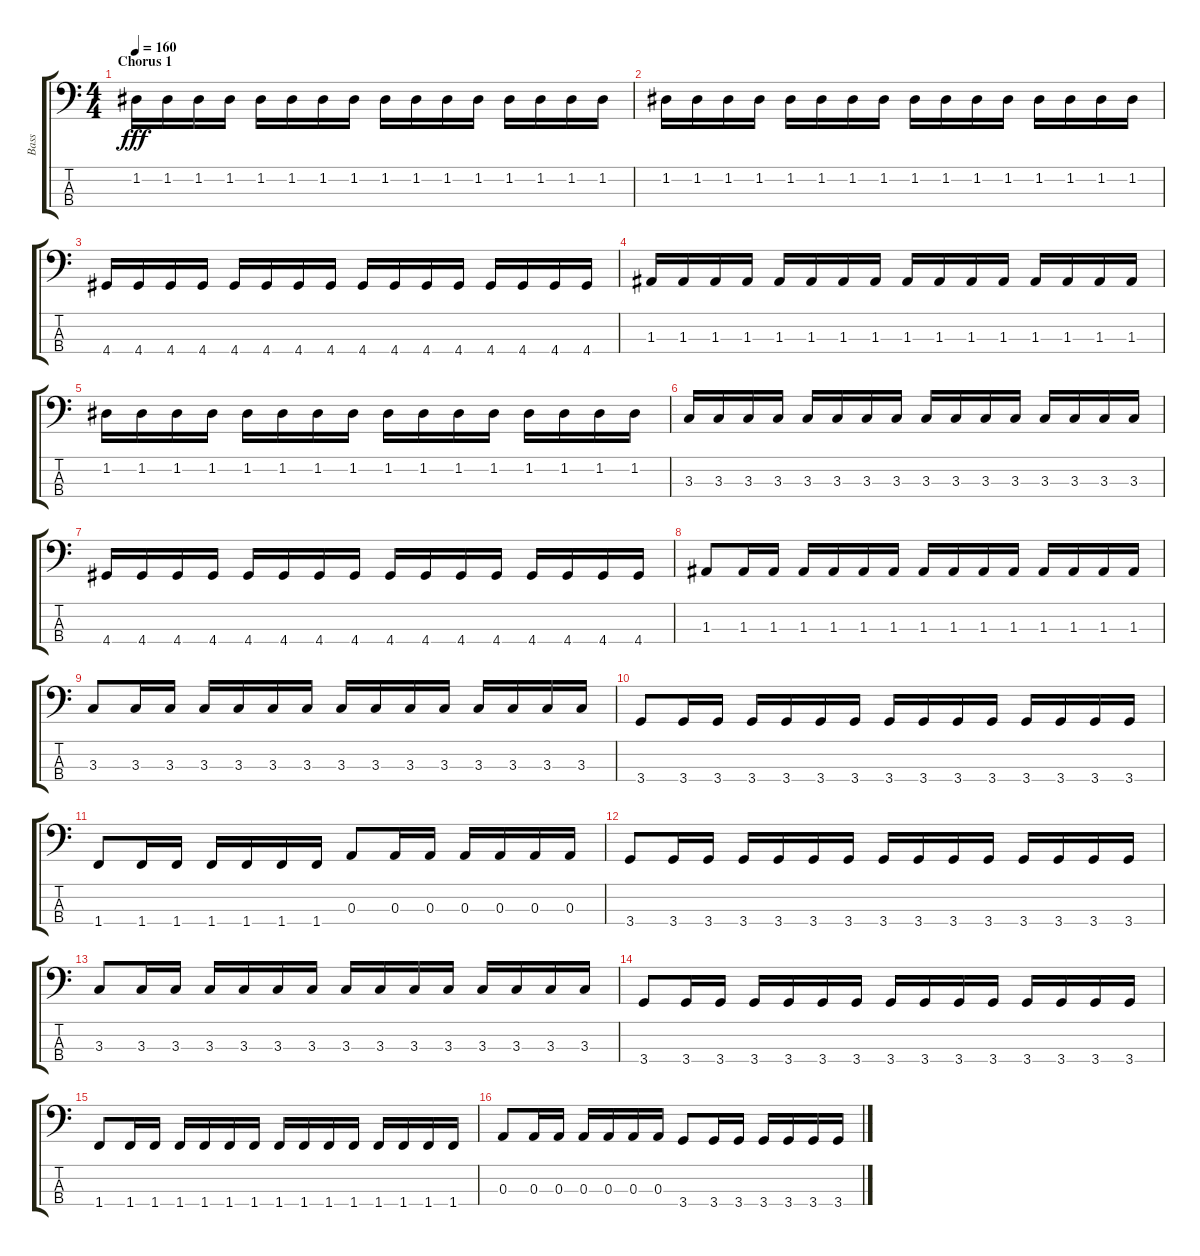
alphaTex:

\track ("Bass" "Bass") {instrument electricbassfinger}
\staff {score tabs}
\tuning (G2 D2 A1 E1) {hide}
\ts (4 4)
\section ("" "Chorus 1")
\tempo 160
\clef f4
\ks c
1.2.16{dy fff} 1.2.16 1.2.16 1.2.16 1.2.16 1.2.16 1.2.16 1.2.16 1.2.16 1.2.16 1.2.16 1.2.16 1.2.16 1.2.16 1.2.16 1.2.16 |
1.2.16 1.2.16 1.2.16 1.2.16 1.2.16 1.2.16 1.2.16 1.2.16 1.2.16 1.2.16 1.2.16 1.2.16 1.2.16 1.2.16 1.2.16 1.2.16 |
4.4.16 4.4.16 4.4.16 4.4.16 4.4.16 4.4.16 4.4.16 4.4.16 4.4.16 4.4.16 4.4.16 4.4.16 4.4.16 4.4.16 4.4.16 4.4.16 |
1.3.16 1.3.16 1.3.16 1.3.16 1.3.16 1.3.16 1.3.16 1.3.16 1.3.16 1.3.16 1.3.16 1.3.16 1.3.16 1.3.16 1.3.16 1.3.16 |
1.2.16 1.2.16 1.2.16 1.2.16 1.2.16 1.2.16 1.2.16 1.2.16 1.2.16 1.2.16 1.2.16 1.2.16 1.2.16 1.2.16 1.2.16 1.2.16 |
3.3.16 3.3.16 3.3.16 3.3.16 3.3.16 3.3.16 3.3.16 3.3.16 3.3.16 3.3.16 3.3.16 3.3.16 3.3.16 3.3.16 3.3.16 3.3.16 |
4.4.16 4.4.16 4.4.16 4.4.16 4.4.16 4.4.16 4.4.16 4.4.16 4.4.16 4.4.16 4.4.16 4.4.16 4.4.16 4.4.16 4.4.16 4.4.16 |
1.3.8 1.3.16 1.3.16 1.3.16 1.3.16 1.3.16 1.3.16 1.3.16 1.3.16 1.3.16 1.3.16 1.3.16 1.3.16 1.3.16 1.3.16 |
3.3.8 3.3.16 3.3.16 3.3.16 3.3.16 3.3.16 3.3.16 3.3.16 3.3.16 3.3.16 3.3.16 3.3.16 3.3.16 3.3.16 3.3.16 |
3.4.8 3.4.16 3.4.16 3.4.16 3.4.16 3.4.16 3.4.16 3.4.16 3.4.16 3.4.16 3.4.16 3.4.16 3.4.16 3.4.16 3.4.16 |
1.4.8 1.4.16 1.4.16 1.4.16 1.4.16 1.4.16 1.4.16 0.3.8 0.3.16 0.3.16 0.3.16 0.3.16 0.3.16 0.3.16 |
3.4.8 3.4.16 3.4.16 3.4.16 3.4.16 3.4.16 3.4.16 3.4.16 3.4.16 3.4.16 3.4.16 3.4.16 3.4.16 3.4.16 3.4.16 |
3.3.8 3.3.16 3.3.16 3.3.16 3.3.16 3.3.16 3.3.16 3.3.16 3.3.16 3.3.16 3.3.16 3.3.16 3.3.16 3.3.16 3.3.16 |
3.4.8 3.4.16 3.4.16 3.4.16 3.4.16 3.4.16 3.4.16 3.4.16 3.4.16 3.4.16 3.4.16 3.4.16 3.4.16 3.4.16 3.4.16 |
1.4.8 1.4.16 1.4.16 1.4.16 1.4.16 1.4.16 1.4.16 1.4.16 1.4.16 1.4.16 1.4.16 1.4.16 1.4.16 1.4.16 1.4.16 |
0.3.8 0.3.16 0.3.16 0.3.16 0.3.16 0.3.16 0.3.16 3.4.8 3.4.16 3.4.16 3.4.16 3.4.16 3.4.16 3.4.16
